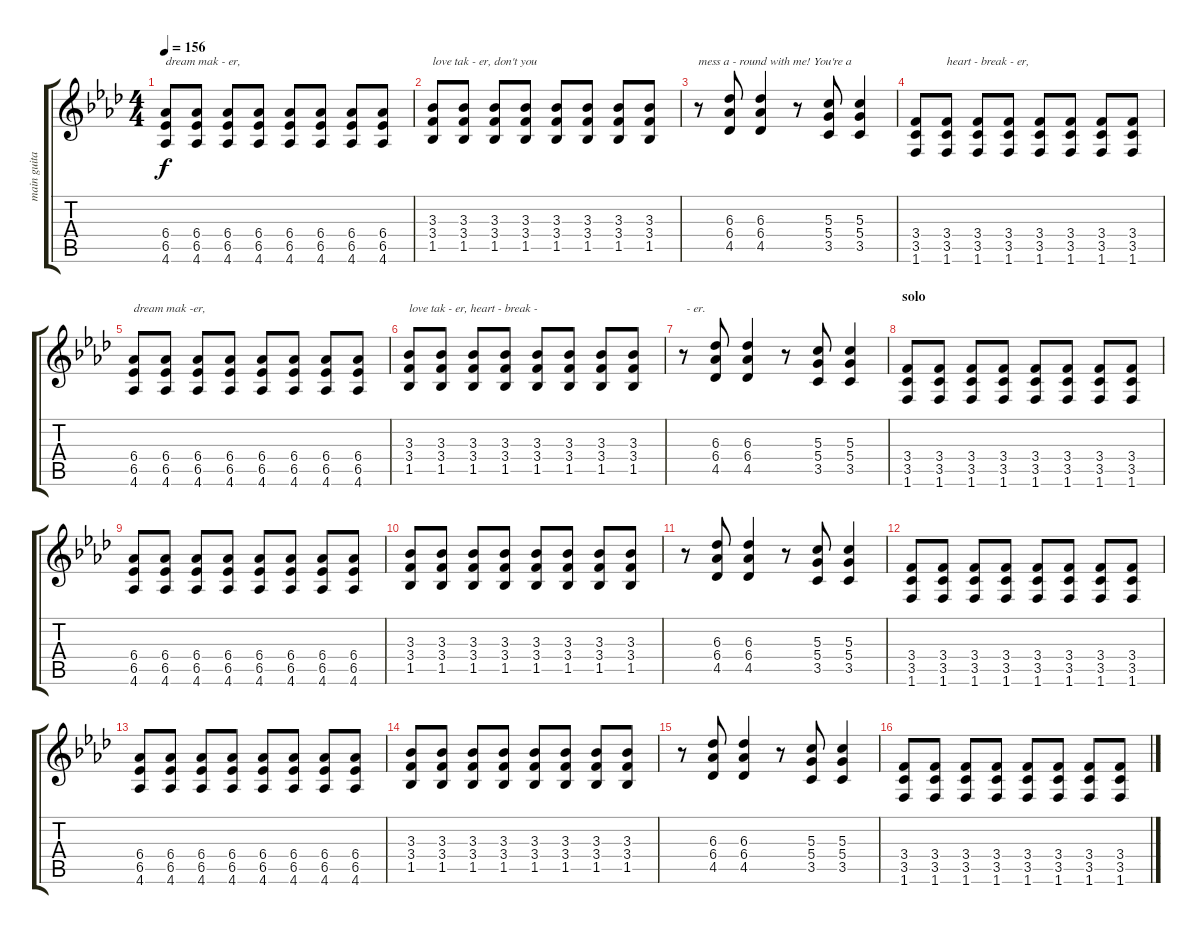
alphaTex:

\track ("main guitar" "main guita") {instrument distortionguitar}
\staff {score tabs}
\tuning (E4 B3 G3 D3 A2 E2) {hide}
\ts (4 4)
\tempo 156
\clef g2
\ks ab
(6.4 6.5 4.6).8{txt "dream mak - er," dy f} (6.4 6.5 4.6).8 (6.4 6.5 4.6).8 (6.4 6.5 4.6).8 (6.4 6.5 4.6).8 (6.4 6.5 4.6).8 (6.4 6.5 4.6).8 (6.4 6.5 4.6).8 |
(3.3 3.4 1.5).8{txt "love tak - er, don't you"} (3.3 3.4 1.5).8 (3.3 3.4 1.5).8 (3.3 3.4 1.5).8 (3.3 3.4 1.5).8 (3.3 3.4 1.5).8 (3.3 3.4 1.5).8 (3.3 3.4 1.5).8 |
r.8{txt "mess a - round with me! You're a"} (6.3 6.4 4.5).8 (6.3 6.4 4.5).4 r.8 (5.3 5.4 3.5).8 (5.3 5.4 3.5).4 |
(3.4 3.5 1.6).8 (3.4 3.5 1.6).8{txt "heart - break - er,"} (3.4 3.5 1.6).8 (3.4 3.5 1.6).8 (3.4 3.5 1.6).8 (3.4 3.5 1.6).8 (3.4 3.5 1.6).8 (3.4 3.5 1.6).8 |
(6.4 6.5 4.6).8{txt "dream mak -er,"} (6.4 6.5 4.6).8 (6.4 6.5 4.6).8 (6.4 6.5 4.6).8 (6.4 6.5 4.6).8 (6.4 6.5 4.6).8 (6.4 6.5 4.6).8 (6.4 6.5 4.6).8 |
(3.3 3.4 1.5).8{txt "love tak - er, heart - break -"} (3.3 3.4 1.5).8 (3.3 3.4 1.5).8 (3.3 3.4 1.5).8 (3.3 3.4 1.5).8 (3.3 3.4 1.5).8 (3.3 3.4 1.5).8 (3.3 3.4 1.5).8 |
r.8{txt " - er."} (6.3 6.4 4.5).8 (6.3 6.4 4.5).4 r.8 (5.3 5.4 3.5).8 (5.3 5.4 3.5).4 |
\section ("" "solo")
(3.4 3.5 1.6).8 (3.4 3.5 1.6).8 (3.4 3.5 1.6).8 (3.4 3.5 1.6).8 (3.4 3.5 1.6).8 (3.4 3.5 1.6).8 (3.4 3.5 1.6).8 (3.4 3.5 1.6).8 |
(6.4 6.5 4.6).8 (6.4 6.5 4.6).8 (6.4 6.5 4.6).8 (6.4 6.5 4.6).8 (6.4 6.5 4.6).8 (6.4 6.5 4.6).8 (6.4 6.5 4.6).8 (6.4 6.5 4.6).8 |
(3.3 3.4 1.5).8 (3.3 3.4 1.5).8 (3.3 3.4 1.5).8 (3.3 3.4 1.5).8 (3.3 3.4 1.5).8 (3.3 3.4 1.5).8 (3.3 3.4 1.5).8 (3.3 3.4 1.5).8 |
r.8 (6.3 6.4 4.5).8 (6.3 6.4 4.5).4 r.8 (5.3 5.4 3.5).8 (5.3 5.4 3.5).4 |
(3.4 3.5 1.6).8 (3.4 3.5 1.6).8 (3.4 3.5 1.6).8 (3.4 3.5 1.6).8 (3.4 3.5 1.6).8 (3.4 3.5 1.6).8 (3.4 3.5 1.6).8 (3.4 3.5 1.6).8 |
(6.4 6.5 4.6).8 (6.4 6.5 4.6).8 (6.4 6.5 4.6).8 (6.4 6.5 4.6).8 (6.4 6.5 4.6).8 (6.4 6.5 4.6).8 (6.4 6.5 4.6).8 (6.4 6.5 4.6).8 |
(3.3 3.4 1.5).8 (3.3 3.4 1.5).8 (3.3 3.4 1.5).8 (3.3 3.4 1.5).8 (3.3 3.4 1.5).8 (3.3 3.4 1.5).8 (3.3 3.4 1.5).8 (3.3 3.4 1.5).8 |
r.8 (6.3 6.4 4.5).8 (6.3 6.4 4.5).4 r.8 (5.3 5.4 3.5).8 (5.3 5.4 3.5).4 |
(3.4 3.5 1.6).8 (3.4 3.5 1.6).8 (3.4 3.5 1.6).8 (3.4 3.5 1.6).8 (3.4 3.5 1.6).8 (3.4 3.5 1.6).8 (3.4 3.5 1.6).8 (3.4 3.5 1.6).8
